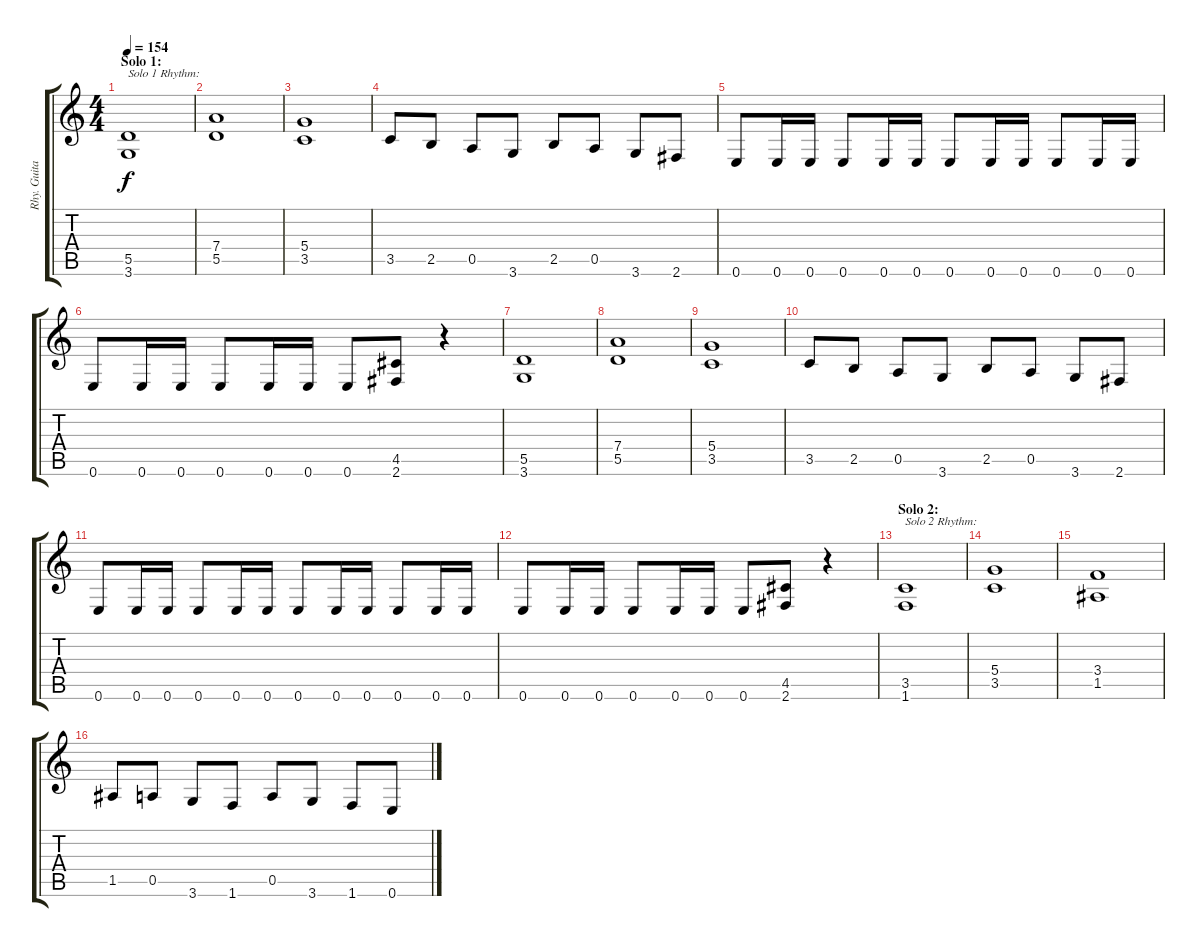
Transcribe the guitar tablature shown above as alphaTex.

\track ("Rhy. Guitar 1" "Rhy. Guita") {instrument distortionguitar}
\staff {score tabs}
\tuning (E4 B3 G3 D3 A2 E2) {hide}
\ts (4 4)
\section ("" "Solo 1:")
\tempo 154
\clef g2
\ks c
(5.5 3.6).1{txt "Solo 1 Rhythm:" dy f} |
(7.4 5.5).1 |
(5.4 3.5).1 |
3.5.8 2.5.8 0.5.8 3.6.8 2.5.8 0.5.8 3.6.8 2.6.8 |
0.6.8 0.6.16 0.6.16 0.6.8 0.6.16 0.6.16 0.6.8 0.6.16 0.6.16 0.6.8 0.6.16 0.6.16 |
0.6.8 0.6.16 0.6.16 0.6.8 0.6.16 0.6.16 0.6.8 (4.5 2.6).8 r.4 |
(5.5 3.6).1 |
(7.4 5.5).1 |
(5.4 3.5).1 |
3.5.8 2.5.8 0.5.8 3.6.8 2.5.8 0.5.8 3.6.8 2.6.8 |
0.6.8 0.6.16 0.6.16 0.6.8 0.6.16 0.6.16 0.6.8 0.6.16 0.6.16 0.6.8 0.6.16 0.6.16 |
0.6.8 0.6.16 0.6.16 0.6.8 0.6.16 0.6.16 0.6.8 (4.5 2.6).8 r.4 |
\section ("" "Solo 2:")
(3.5 1.6).1{txt "Solo 2 Rhythm:"} |
(5.4 3.5).1 |
(3.4 1.5).1 |
1.5.8 0.5.8 3.6.8 1.6.8 0.5.8 3.6.8 1.6.8 0.6.8
